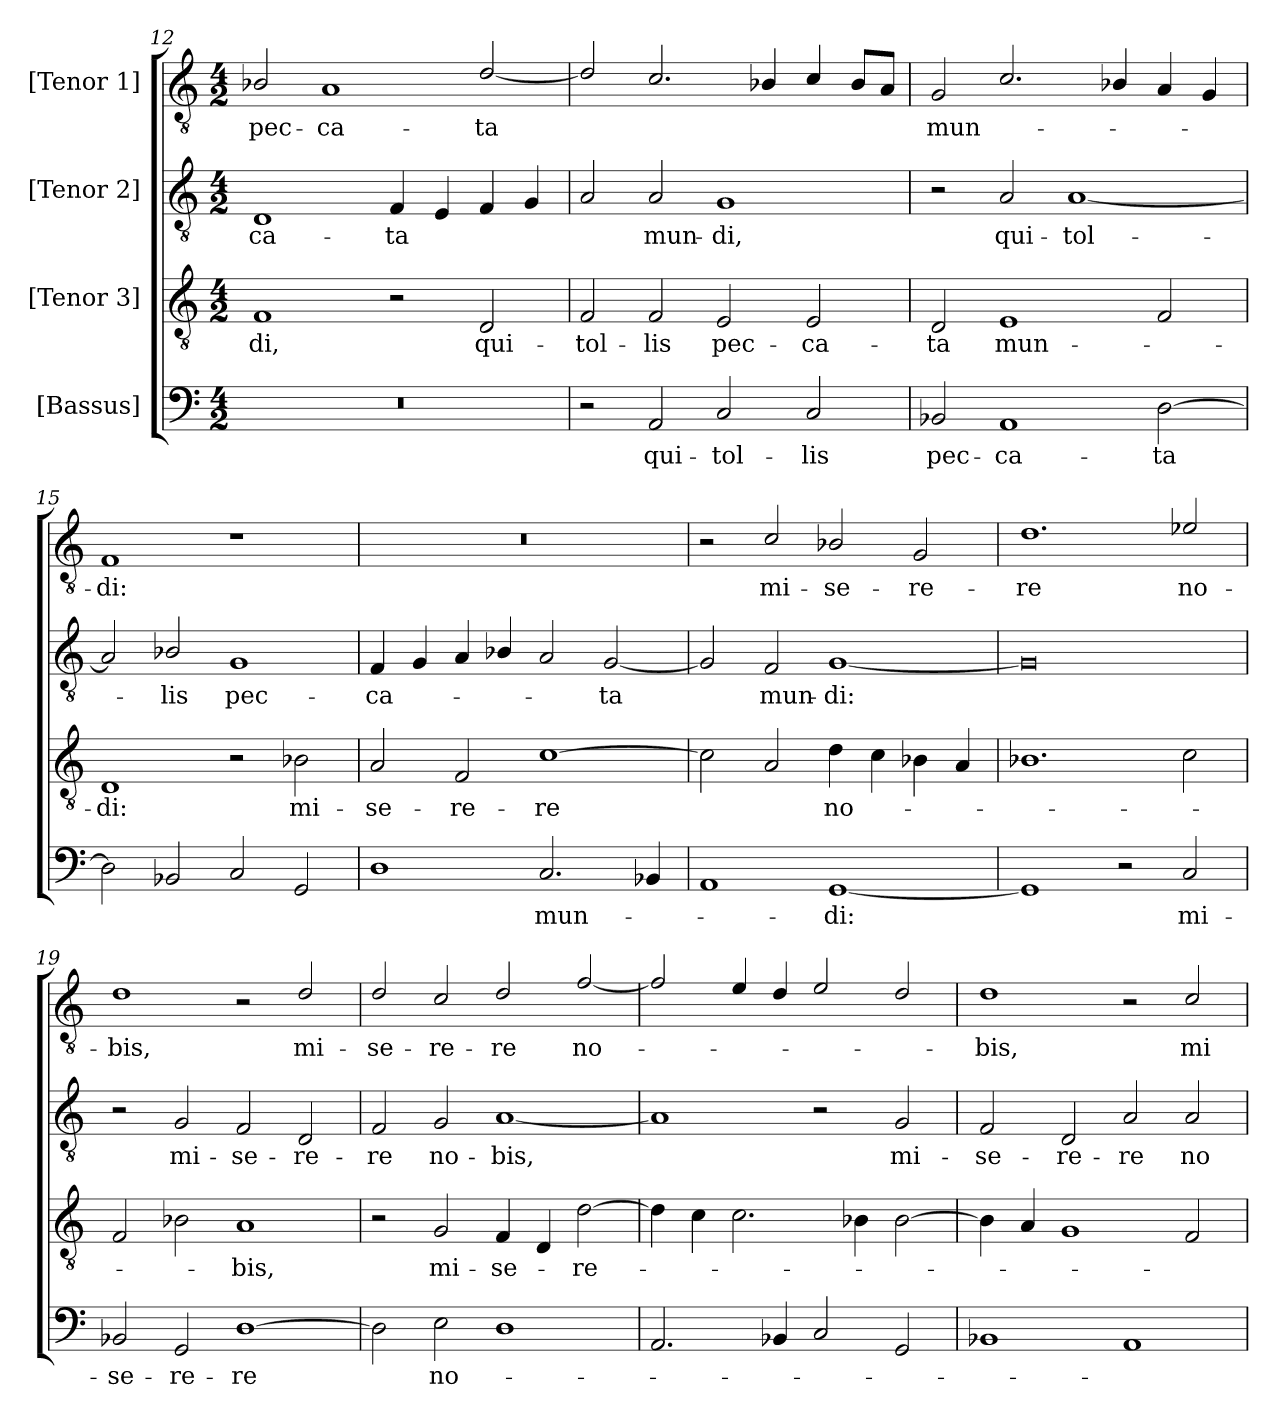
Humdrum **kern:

**kern	**text	**kern	**text	**kern	**text	**kern	**text
*part4	*part4	*part3	*part3	*part2	*part2	*part1	*part1
*staff4	*staff4	*staff3	*staff3	*staff2	*staff2	*staff1	*staff1
*I"[Bassus]	*	*I"[Tenor 3]	*	*I"[Tenor 2]	*	*I"[Tenor 1]	*
*clefF4	*	*clefGv2	*	*clefGv2	*	*clefGv2	*
*k[]	*	*k[]	*	*k[]	*	*k[]	*
*M4/2	*	*M4/2	*	*M4/2	*	*M4/2	*
=12	=12	=12	=12	=12	=12	=12	=12
0r	.	1F/	-di,	1D/	-ca-	2B-X/	pec-
.	.	.	.	.	.	1A/	-ca-
.	.	2r	.	4F/	-ta	.	.
.	.	.	.	4E/	.	.	.
.	.	2D/	qui-	4F/	.	[2d/	-ta
.	.	.	.	4G/	.	.	.
=13	=13	=13	=13	=13	=13	=13	=13
2r	.	2F/	tol-	2A/	.	2d/]	.
2AA/	qui-	2F/	-lis	2A/	mun-	2.c/	.
2C/	tol-	2E/	pec-	1G/	-di,	.	.
.	.	.	.	.	.	4B-X/	.
2C/	-lis	2E/	-ca-	.	.	4c/	.
.	.	.	.	.	.	8B-/L	.
.	.	.	.	.	.	8A/J	.
=14	=14	=14	=14	=14	=14	=14	=14
2BB-X/	pec-	2D/	-ta	2r	.	2G/	mun-
1AA/	-ca-	1E/	mun-	2A/	qui-	2.c/	.
.	.	.	.	[1A/	tol-	.	.
.	.	.	.	.	.	4B-X/	.
[2D\	-ta	2F/	.	.	.	4A/	.
.	.	.	.	.	.	4G/	.
=15	=15	=15	=15	=15	=15	=15	=15
2D\]	.	1D/	-di:	2A/]	.	1F/	-di:
2BB-X/	.	.	.	2B-X/	-lis	.	.
2C/	.	2r	.	1G/	pec-	1r	.
2GG/	.	2B-X\	mi-	.	.	.	.
=16	=16	=16	=16	=16	=16	=16	=16
1D\	.	2A/	-se-	4F/	-ca-	0r	.
.	.	.	.	4G/	.	.	.
.	.	2F/	-re-	4A/	.	.	.
.	.	.	.	4B-X/	.	.	.
2.C/	mun-	[1c\	-re	2A/	.	.	.
.	.	.	.	[2G/	-ta	.	.
4BB-X/	.	.	.	.	.	.	.
=17	=17	=17	=17	=17	=17	=17	=17
1AA/	.	2c\]	.	2G/]	.	2r	.
.	.	2A/	.	2F/	mun-	2c/	mi-
[1GG/	-di:	4d\	no-	[1G/	-di:	2B-X/	-se-
.	.	4c\	.	.	.	.	.
.	.	4B-X\	.	.	.	2G/	-re-
.	.	4A/	.	.	.	.	.
=18	=18	=18	=18	=18	=18	=18	=18
1GG/]	.	1.B-X\	.	0G/]	.	1.d/	-re
2r	.	.	.	.	.	.	.
2C/	mi-	2c\	.	.	.	2e-X/	no-
=19	=19	=19	=19	=19	=19	=19	=19
2BB-X/	-se-	2F/	.	2r	.	1d/	-bis,
2GG/	-re-	2B-X\	.	2G/	mi-	.	.
[1D\	-re	1A/	-bis,	2F/	-se-	2r	.
.	.	.	.	2D/	-re-	2d/	mi-
=20	=20	=20	=20	=20	=20	=20	=20
2D\]	.	2r	.	2F/	-re	2d/	-se-
2E\	no-	2G/	mi-	2G/	no-	2c/	-re-
1D\	.	4F/	-se-	[1A/	-bis,	2d/	-re
.	.	4D/	.	.	.	.	.
.	.	[2d\	-re-	.	.	[2f/	no-
=21	=21	=21	=21	=21	=21	=21	=21
2.AA/	.	4d\]	.	1A/]	.	2f/]	.
.	.	4c\	.	.	.	.	.
.	.	2.c\	.	.	.	4e/	.
4BB-X/	.	.	.	.	.	4d/	.
2C/	.	.	.	2r	.	2e/	.
.	.	4B-X\	.	.	.	.	.
2GG/	.	[2B-\	.	2G/	mi-	2d/	.
=22	=22	=22	=22	=22	=22	=22	=22
1BB-X/	.	4B-\]	.	2F/	-se-	1d/	-bis,
.	.	4A/	.	.	.	.	.
.	.	1G/	.	2D/	-re-	.	.
1AA/	.	.	.	2A/	-re	2r	.
.	.	2F/	.	2A/	no-	2c/	mi-
=	=	=	=	=	=	=	=
*-	*-	*-	*-	*-	*-	*-	*-
